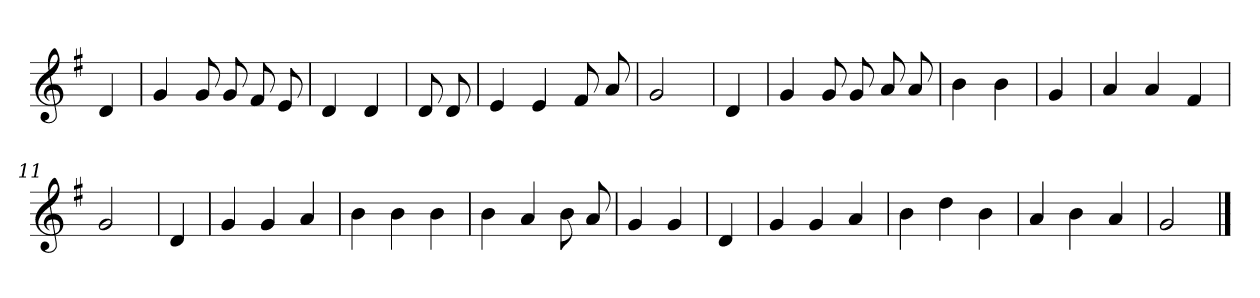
**kern
*part1
*staff1
*clefG2
*k[f#]
*G:
=
4d
=1
4g
8g
8g
8f#
8e
=2
4d
4d
=3
8d
8d
=4
4e
4e
8f#
8a
=5
2g
=6
4d
=7
4g
8g
8g
8a
8a
=8
4b
4b
=9
4g
=10
4a
4a
4f#
=11
2g
=12
4d
=13
4g
4g
4a
=14
4b
4b
4b
=15
4b
4a
8b
8a
=16
4g
4g
=17
4d
=18
4g
4g
4a
=19
4b
4dd
4b
=20
4a
4b
4a
=21
2g
==
*-
